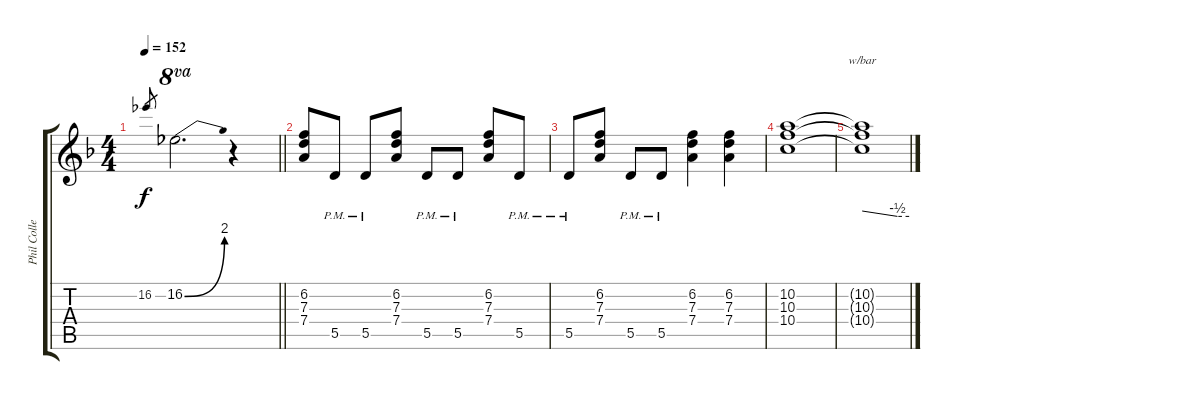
\track ("Phil Collen" "Phil Colle") {instrument distortionguitar}
\staff {score tabs}
\tuning (E4 B3 G3 D3 A2 E2) {hide}
\ts (4 4)
\tempo 152
\clef g2
\barLineRight lightlight
\ks dminor
16.2.8{gr dy f} 16.2{be (bend 0 0 60 8)}.2{d ot 8va} r.4 |
(6.2 7.3 7.4).8 5.5{pm}.8 5.5{pm}.8 (6.2 7.3 7.4).8 5.5{pm}.8 5.5{pm}.8 (6.2 7.3 7.4).8 5.5{pm}.8 |
5.5{pm}.8 (6.2 7.3 7.4).8 5.5{pm}.8 5.5{pm}.8 (6.2 7.3 7.4).4 (6.2 7.3 7.4).4 |
(10.2 10.3 10.4).1 |
(10.2{t} 10.3{t} 10.4{t}).1{tbe (custom default 0 0 45 -2 60 -2)}
